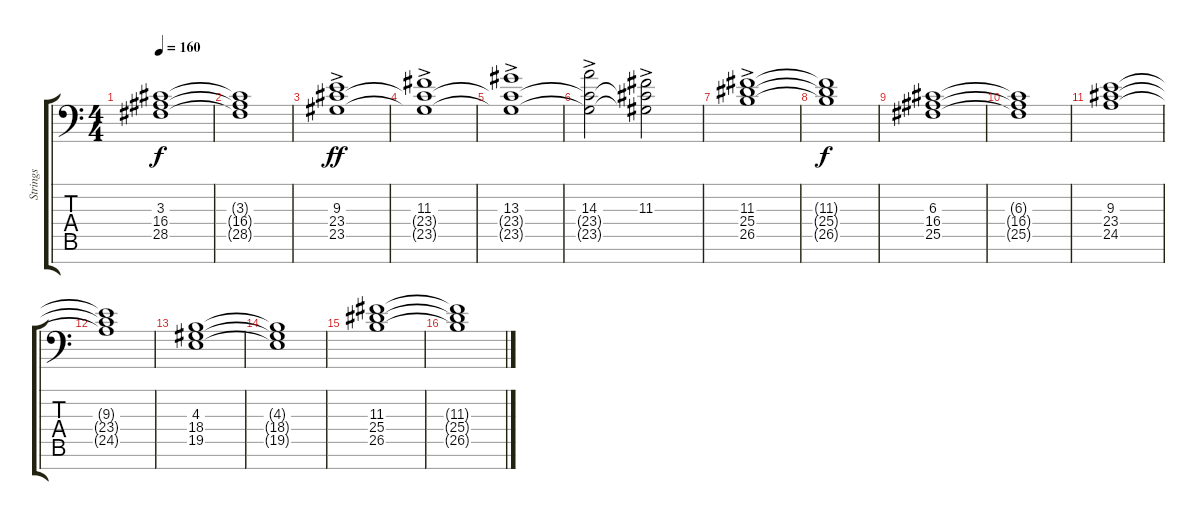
\track ("Strings" "Strings") {instrument synthstrings1}
\staff {score tabs}
\tuning (E5 B4 G3 D2 A1 E1 B-1) {hide}
\ts (4 4)
\tempo 160
\clef f4
\ks c
(3.3 16.4 28.5).1{dy f} |
(3.3{t} 16.4{t} 28.5{t}).1 |
(9.3{ac} 23.4 23.5).1{dy ff} |
(11.3{ac} 23.4{t} 23.5{t}).1 |
(13.3{ac} 23.4{t} 23.5{t}).1 |
(14.3{ac} 23.4{t} 23.5{t}).2 (11.3{ac} 23.4{t} 23.5{t}).2 |
(11.3{ac} 25.4 26.5).1 |
(11.3{t} 25.4{t} 26.5{t}).1{dy f} |
(6.3 16.4 25.5).1 |
(6.3{t} 16.4{t} 25.5{t}).1 |
(9.3 23.4 24.5).1 |
(9.3{t} 23.4{t} 24.5{t}).1 |
(4.3 18.4 19.5).1 |
(4.3{t} 18.4{t} 19.5{t}).1 |
(11.3 25.4 26.5).1 |
(11.3{t} 25.4{t} 26.5{t}).1
